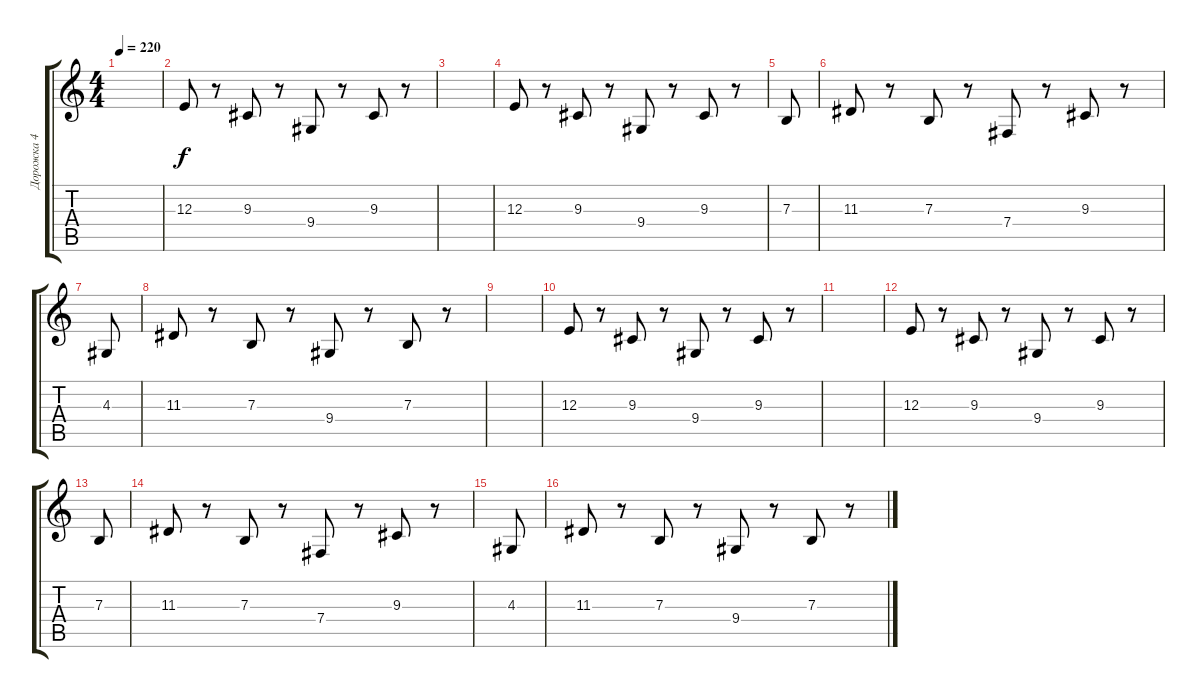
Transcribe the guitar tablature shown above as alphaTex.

\track ("Дорожка 4" "Дорожка 4") {instrument tremolostrings}
\staff {score tabs}
\tuning (Db4 Ab3 E3 B2 Gb2 Db2) {hide}
\ts (4 4)
\tempo 220
\clef g2
\ks c
|
12.3.8 r.8 9.3.8 r.8 9.4.8 r.8 9.3.8 r.8 |
|
12.3.8 r.8 9.3.8 r.8 9.4.8 r.8 9.3.8 r.8 |
7.3.8 |
11.3.8 r.8 7.3.8 r.8 7.4.8 r.8 9.3.8 r.8 |
4.3.8 |
11.3.8 r.8 7.3.8 r.8 9.4.8 r.8 7.3.8 r.8 |
|
12.3.8 r.8 9.3.8 r.8 9.4.8 r.8 9.3.8 r.8 |
|
12.3.8 r.8 9.3.8 r.8 9.4.8 r.8 9.3.8 r.8 |
7.3.8 |
11.3.8 r.8 7.3.8 r.8 7.4.8 r.8 9.3.8 r.8 |
4.3.8 |
11.3.8 r.8 7.3.8 r.8 9.4.8 r.8 7.3.8 r.8
